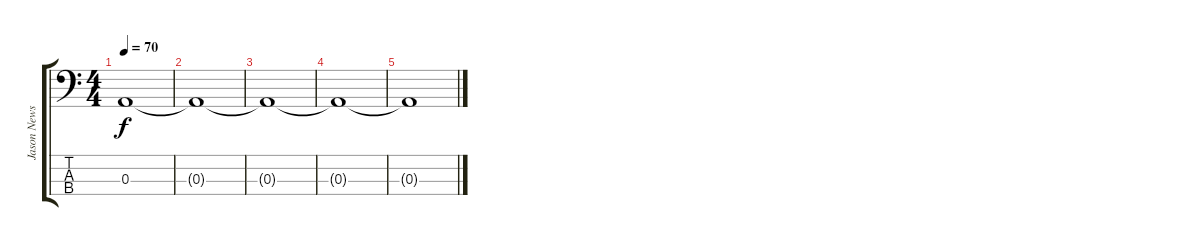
\track ("Jason Newsted (Bass)" "Jason News") {instrument electricbasspick}
\staff {score tabs}
\tuning (G2 D2 A1 E1) {hide}
\ts (4 4)
\tempo 70
\clef f4
\ks c
0.3.1{dy f} |
0.3{t}.1 |
0.3{t}.1 |
0.3{t}.1 |
0.3{t}.1
